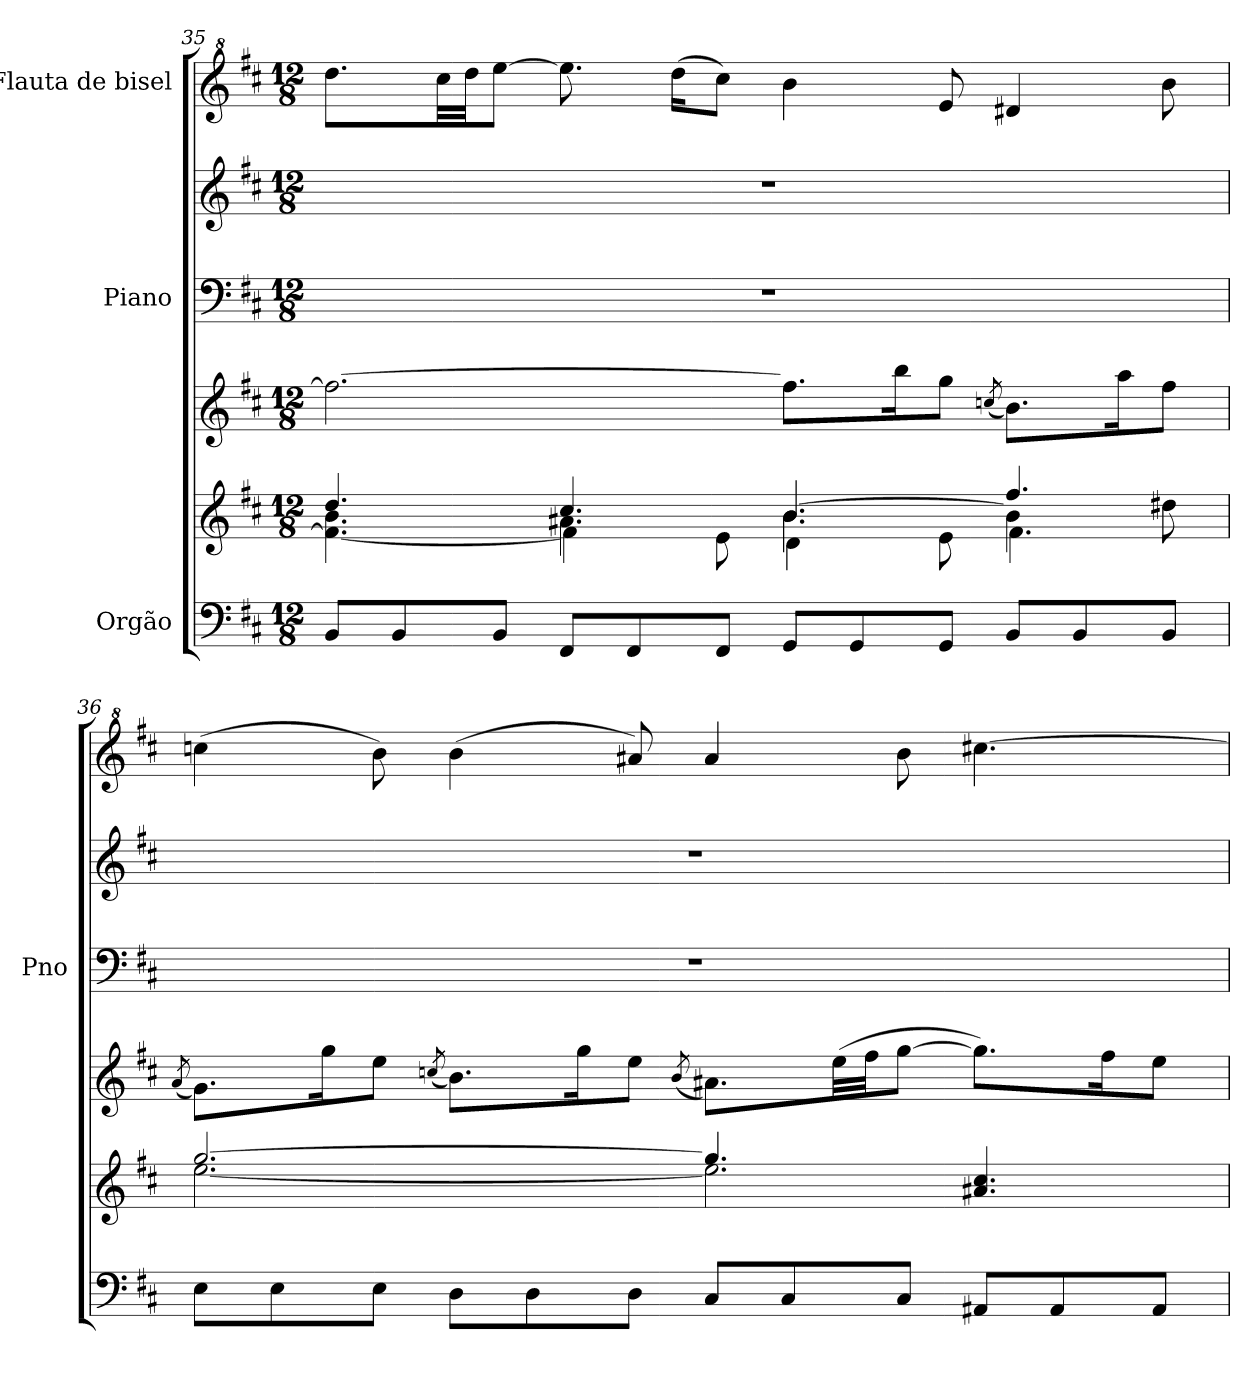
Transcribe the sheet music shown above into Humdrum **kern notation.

**kern	**kern	**kern	**kern	**kern	**kern
*part3	*part3	*part3	*part2	*part2	*part1
*staff6	*staff5	*staff4	*staff3	*staff2	*staff1
*I"Orgão	*	*	*I"Piano	*	*I"Flauta de bisel
*	*	*	*I'Pno	*	*
!!LO:PB:g=z
*clefF4	*clefG2	*clefG2	*clefF4	*clefG2	*clefG^2
*k[f#c#]	*k[f#c#]	*k[f#c#]	*k[f#c#]	*k[f#c#]	*k[f#c#]
*M12/8	*M12/8	*M12/8	*M12/8	*M12/8	*M12/8
=35	=35	=35	=35	=35	=35
*	*^	*	*	*	*
*	*	*^	*	*	*	*
8BB/L	4.dd/	4.f#\_ 4.b\	4.ryy	2.ff#\_	1.r	1.r	8.ddd\L
8BB/	.	.	.	.	.	.	.
.	.	.	.	.	.	.	32ccc#\LL
.	.	.	.	.	.	.	32ddd\JJ
8BB/J	.	.	.	.	.	.	[8eee\J
8FF#/L	4.cc#/	4.a#X\	4f#\]	.	.	.	8.eee\]
8FF#/	.	.	.	.	.	.	.
.	.	.	.	.	.	.	(>16ddd\KL
8FF#/J	.	.	8e\	.	.	.	8ccc#\J)
8GG/L	[4.b/	4.b\	4d\	8.ff#\L]	.	.	4bb\
8GG/	.	.	.	.	.	.	.
.	.	.	.	16bb\K	.	.	.
8GG/J	.	.	8e\	8gg\J	.	.	8ee/
.	.	.	.	(<8qccn/	.	.	.
8BB/L	4.ff#/	4b\]	4.f#\	8.b\L)	.	.	4dd#X/
8BB/	.	.	.	.	.	.	.
.	.	.	.	16aa\K	.	.	.
8BB/J	.	8dd#X\	.	8ff#\J	.	.	8bb\
*	*v	*v	*v	*	*	*	*
=36	=36	=36	=36	=36	=36
.	.	(<8qa/	.	.	.
*	*^	*	*	*	*
8E\L	[2.gg/	[2.ee\	8.g\L)	1.r	1.r	(>4cccn\
8E\	.	.	.	.	.	.
.	.	.	16gg\K	.	.	.
8E\J	.	.	8ee\J	.	.	8bb\)
.	.	.	(<8qccn/	.	.	.
8D\L	.	.	8.b\L)	.	.	(>4bb\
8D\	.	.	.	.	.	.
.	.	.	16gg\K	.	.	.
8D\J	.	.	8ee\J	.	.	8aa#X/)
.	.	.	(<8qb/	.	.	.
8C#/L	4.gg/]	2.ee\]	8.a#X\L)	.	.	4aa#/
8C#/	.	.	.	.	.	.
.	.	.	(>32ee\LL	.	.	.
.	.	.	32ff#\JJ	.	.	.
8C#/J	.	.	[8gg\J	.	.	8bb\
8AA#X/L	4.a#X/ 4.cc#/	.	8.gg\L])	.	.	[4.ccc#X\
8AA#/	.	.	.	.	.	.
.	.	.	16ff#\K	.	.	.
8AA#/J	.	.	8ee\J	.	.	.
*	*v	*v	*	*	*	*
=	=	=	=	=	=
*-	*-	*-	*-	*-	*-
